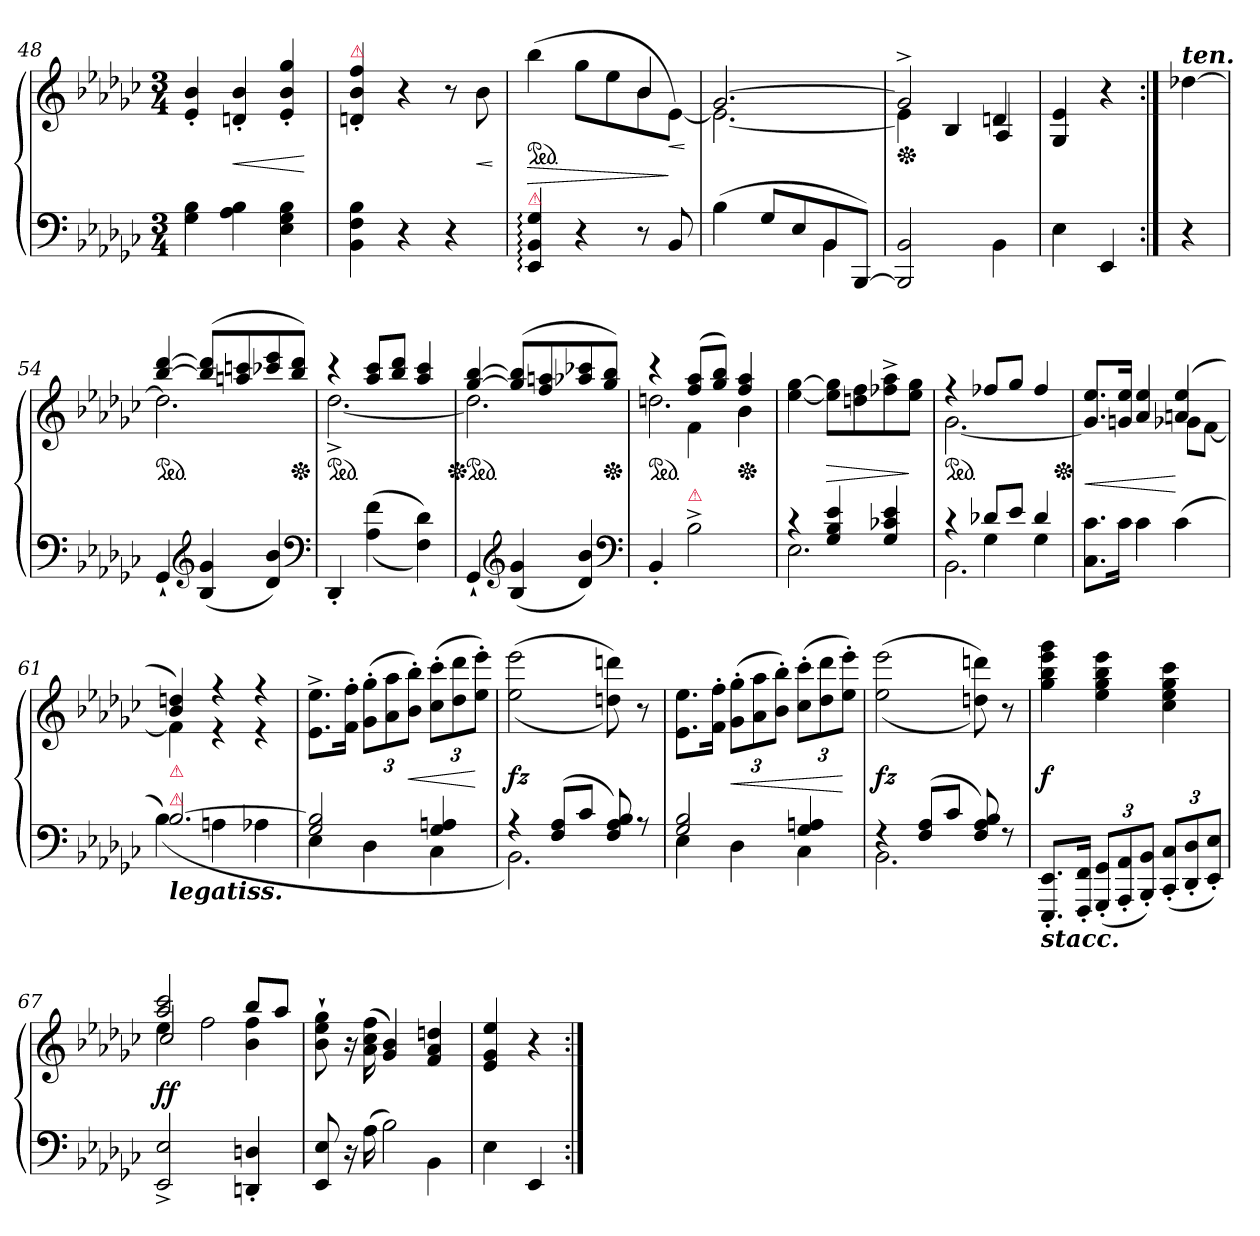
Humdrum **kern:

**kern	**kern	**dynam
*part1	*part1	*part1
*staff2	*staff1	*staff1/2
*clefF4	*clefG2	*
*k[b-e-a-d-g-c-]	*k[b-e-a-d-g-c-]	*
*M3/4	*M3/4	*
=48	=48	=48
4G- 4B-	4e-'> 4b-'>	.
4A- 4B-	4dn'> 4b-'>	<
4E- 4G- 4B-	4e-'>/ 4b-'>/ 4gg-'>/	.
.	.	[
=49	=49	=49
!	!LO:TX:a:color=crimson:t=⚠	!
4BB- 4F 4B-	4dn'> 4b-'> 4ff'>	.
4r	4r	.
4r	8r	.
.	8b-	<
.	.	[
=50	=50	=50
*	*^	*
!LO:TX:a:color=crimson:t=⚠	!	!	!
*	*ped	*	*
4EE-: 4BB-: 4G-:	2ryy	(>4bb-	>
4r	.	8gg-L	.
.	.	8ee-	.
8r	4b-	8b-	.
!	!	!	!LO:HP:n=1:b
8BB-	.	[<8e-J)	] <
*	*v	*v	*
.	.	[
=51	=51	=51
*^	*^	*
4ryy	(4B-	[2.g-	2.e-_	.
8G-L	4ryy	.	.	.
8E-	.	.	.	.
8BB-	4BB-	.	.	.
[8BBB-J)	.	.	.	.
*v	*v	*	*	*
=52	=52	=52	=52
!	!LO:TX:a:color=crimson:t=⚠	!	!
*	*Xped	*	*
2BBB-] 2BB-	2g-^]	4e-]	.
.	.	4B-/	.
4BB-\	4dn	4A-/	.
*	*v	*v	*
=53	=53	=53
4E-\	4G-/ 4e-/	.
4EE-	4r	.
=:|!	=:|!	=:|!
!	!LO:TX:a:Bi:t=ten.	!
4r	[4dd-X	.
=54	=54	=54
*	*^	*
*	*ped	*	*
4GG-`<	[4bb- [4ddd-	2.dd-]	.
*clefG2	*	*	*
(<4B- 4g-	(>8bb-] 8ddd-]L	.	.
.	8aan 8cccn	.	.
4d- 4b-)	8ccc-X 8eee-	.	.
*	*Xped	*	*
.	8bb- 8ddd-J)	.	.
*clefF4	*	*	*
=55	=55	=55	=55
!	!LO:TX:b:color=crimson:t=⚠	!	!
*	*ped	*	*
4DD-'<	4rccc	[2.dd-^	.
(<(>4A- 4f	8aa- 8ccc-L	.	.
.	8bb- 8ddd-J	.	.
4F 4d-))	4aa- 4ccc-	.	.
=56	=56	=56	=56
*	*Xped	*	*
*	*ped	*	*
4GG-`<	[4gg- [4bb-	2.dd-]	.
*clefG2	*	*	*
(<4B- 4g-	(>8gg-] 8bb-]L	.	.
.	8ff 8aan	.	.
4d- 4b-)	8aa-X 8ccc-X	.	.
*	*Xped	*	*
.	8gg- 8bb-J)	.	.
*	*v	*v	*
*clefF4	*	*
=57	=57	=57
*	*^	*
*	*	*^	*
*	*ped	*	*	*
4BB-'<	4rccc	2.ddn	4ryy	.
!LO:TX:a:color=crimson:t=⚠	!	!	!	!
2B-^<\	(<8ff 8aa-L	.	4f\	.
.	8gg- 8bb-J)	.	.	.
*	*Xped	*	*	*
.	4ff 4aa-	.	4b-\	.
*	*v	*v	*v	*
=58	=58	=58
*^	*	*
4rc	2.E-	[4ee- [4gg-	.
4G- 4B- 4e-	.	8ee-] 8gg-]L	>
.	.	8ddn 8ff	.
4G- 4c-X 4e-	.	8ff-X^> 8aa-^>	.
.	.	8ee- 8gg-J	]
=59	=59	=59	=59
*	*^	*^	*
*	*	*	*ped	*	*
4rc	4ryy	2.BB-\	4rff	[2.g-	.
8d-XL	4G-	.	8ff-XL	.	.
8e-J	.	.	8gg-J	.	.
4d-	4G-	.	4ff-	.	.
*	*v	*v	*	*	*
*	*	*Xped	*	*
*v	*v	*	*	*
=60	=60	=60	=60
8.C- 8.c-L	8.g-]/ 8.ee-/L	2ryy	<
16c-Jk	16gn 16ee-Jk	.	.
4c-	4a-/ 4ee-/	.	.
(>4c-	(>4an 4ee-	8g-XL	[
.	.	[8fJ	.
=61	=61	=61	=61
*^	*	*	*
!	!	!LO:TX:b:color=crimson:t=⚠	!	!
!LO:TX:b:Bi:t=legatiss.	!	!	!	!
!LO:TX:a:color=crimson:t=⚠	!	!	!	!
[2.B-	(<4B-)	4b- 4ddn)	4f]	.
.	4An	4r	4r	.
.	4A-X	4r	4r	.
*	*	*v	*v	*
=62	=62	=62	=62
2G- 2B-]	4E-	8.e-^> 8.ee-^>L	.
.	.	16f' 16ff'Jk	.
.	4D-	(>12g-' 12gg-'L	.
.	.	12a- 12aa-	.
.	.	12b-' 12bb-'J)	<
4G- 4An	4C-	(>12cc-' 12ccc-'L	.
.	.	12dd- 12ddd-	.
.	.	12ee-' 12eee-'J)	[
=63	=63	=63	=63
4rA	2.BB-)	(<(>2ee- 2eee-	fz
(>8F 8A-L	.	.	.
8c-J	.	.	.
8F 8A- 8B-)	.	8ddn 8dddn))	.
8rA	.	8r	.
=64	=64	=64	=64
2G- 2B-	4E-	8.e- 8.ee-L	.
.	.	16f' 16ff'Jk	.
.	4D-	(>12g-' 12gg-'L	<
.	.	12a- 12aa-	.
.	.	12b-' 12bb-'J)	.
4G- 4An	4C-	(>12cc-' 12ccc-'L	.
.	.	12dd- 12ddd-	.
.	.	12ee-' 12eee-'J)	[
=65	=65	=65	=65
4rF	2.BB-	(<(>2ee- 2eee-	fz
(<8F 8A-L	.	.	.
8c-J	.	.	.
8F 8A- 8B-)	.	8ddn 8dddn))	.
8rF	.	8r	.
*v	*v	*	*
=66	=66	=66
!LO:TX:b:Bi:t=stacc.	!	!
8.EEE-'> 8.EE-'>L	4gg- 4bb- 4eee- 4ggg-	f
16FFF'> 16FF'>Jk	.	.
(<12GGG-'> 12GG-'>L	4ee- 4gg- 4bb- 4eee-	.
12AAA-'> 12AA-'>	.	.
12BBB-'> 12BB-'>J)	.	.
(<12CC-'> 12C-'>L	4cc- 4ee- 4gg- 4ccc-	.
12DD-'> 12D-'>	.	.
12EE-'> 12E-'>J)	.	.
=67	=67	=67
*	*^	*
*	*	*^	*
2EE-^< 2E-^<	2aa- 2ccc-	4ee-	2cc-	ff
!	!	!LO:N:vis=2	!	!
.	.	4ff	.	.
4DDn' 4Dn'	8bb-L	4b- 4ff	4ryy	.
.	8aa-J	.	.	.
*	*v	*v	*v	*
=68	=68	=68
8EE- 8E-	8b-`> 8ee-`> 8gg-`>	.
16r	16r	.
(>16A-	(>16a- 16cc- 16ff	.
!LO:N:vis=2	!	!
4B-)	4g- 4b-)	.
4BB-\	4f 4a- 4ddn	.
=69	=69	=69
4E-	4e- 4g- 4ee-	.
4EE-	4r	.
=:|!	=:|!	=:|!
*-	*-	*-
